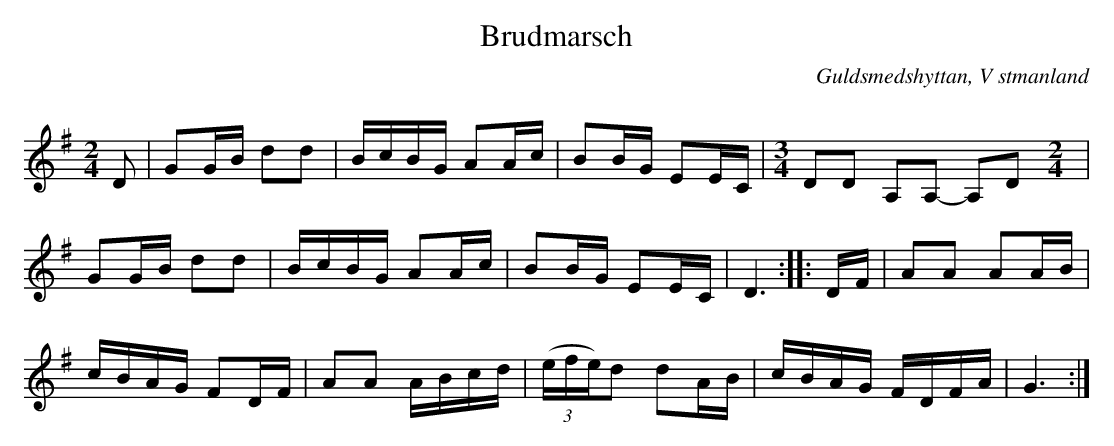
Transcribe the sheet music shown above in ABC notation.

X:1
T: Brudmarsch
O: Guldsmedshyttan, V stmanland
Q: 88
M: 2/4
L: 1/16
K: G
D2 | G2GB d2d2 |BcBG A2Ac |B2BG E2EC |[M:3/4] D2D2 A,2A,2- A,2D2 [M:2/4] |
     G2GB d2d2 |BcBG A2Ac |B2BG E2EC | D6 :: DF | A2A2 A2AB |
cBAG F2DF | A2A2 ABcd | ((3efe)d2 d2AB | cBAG FDFA | G6 :|
